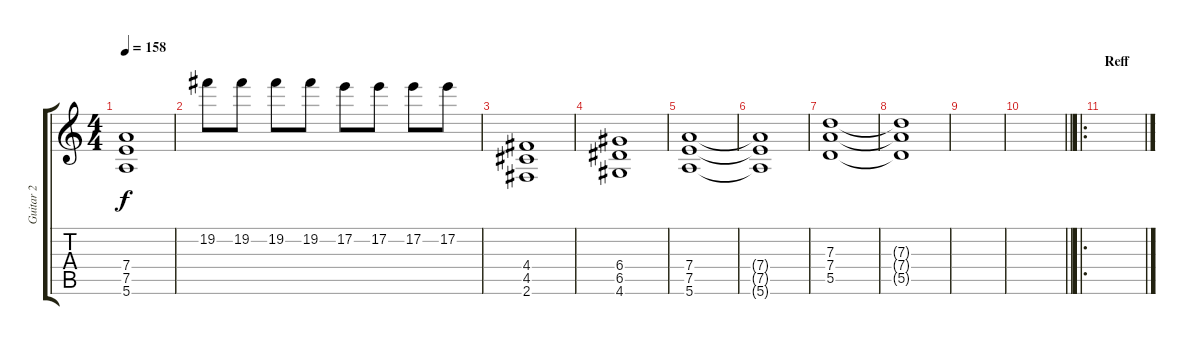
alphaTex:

\track ("Guitar 2" "Guitar 2") {instrument distortionguitar}
\staff {score tabs}
\tuning (E4 B3 G3 D3 A2 E2) {hide}
\ts (4 4)
\tempo 158
\clef g2
\ks c
(7.4 7.5 5.6).1{dy f} |
19.2.8 19.2.8 19.2.8 19.2.8 17.2.8 17.2.8 17.2.8 17.2.8 |
(4.4 4.5 2.6).1 |
(6.4 6.5 4.6).1 |
(7.4 7.5 5.6).1 |
(7.4{t} 7.5{t} 5.6{t}).1 |
(7.3 7.4 5.5).1 |
(7.3{t} 7.4{t} 5.5{t}).1 |
|
\barLineRight lightlight
|
\ro
\section ("" "Reff")
